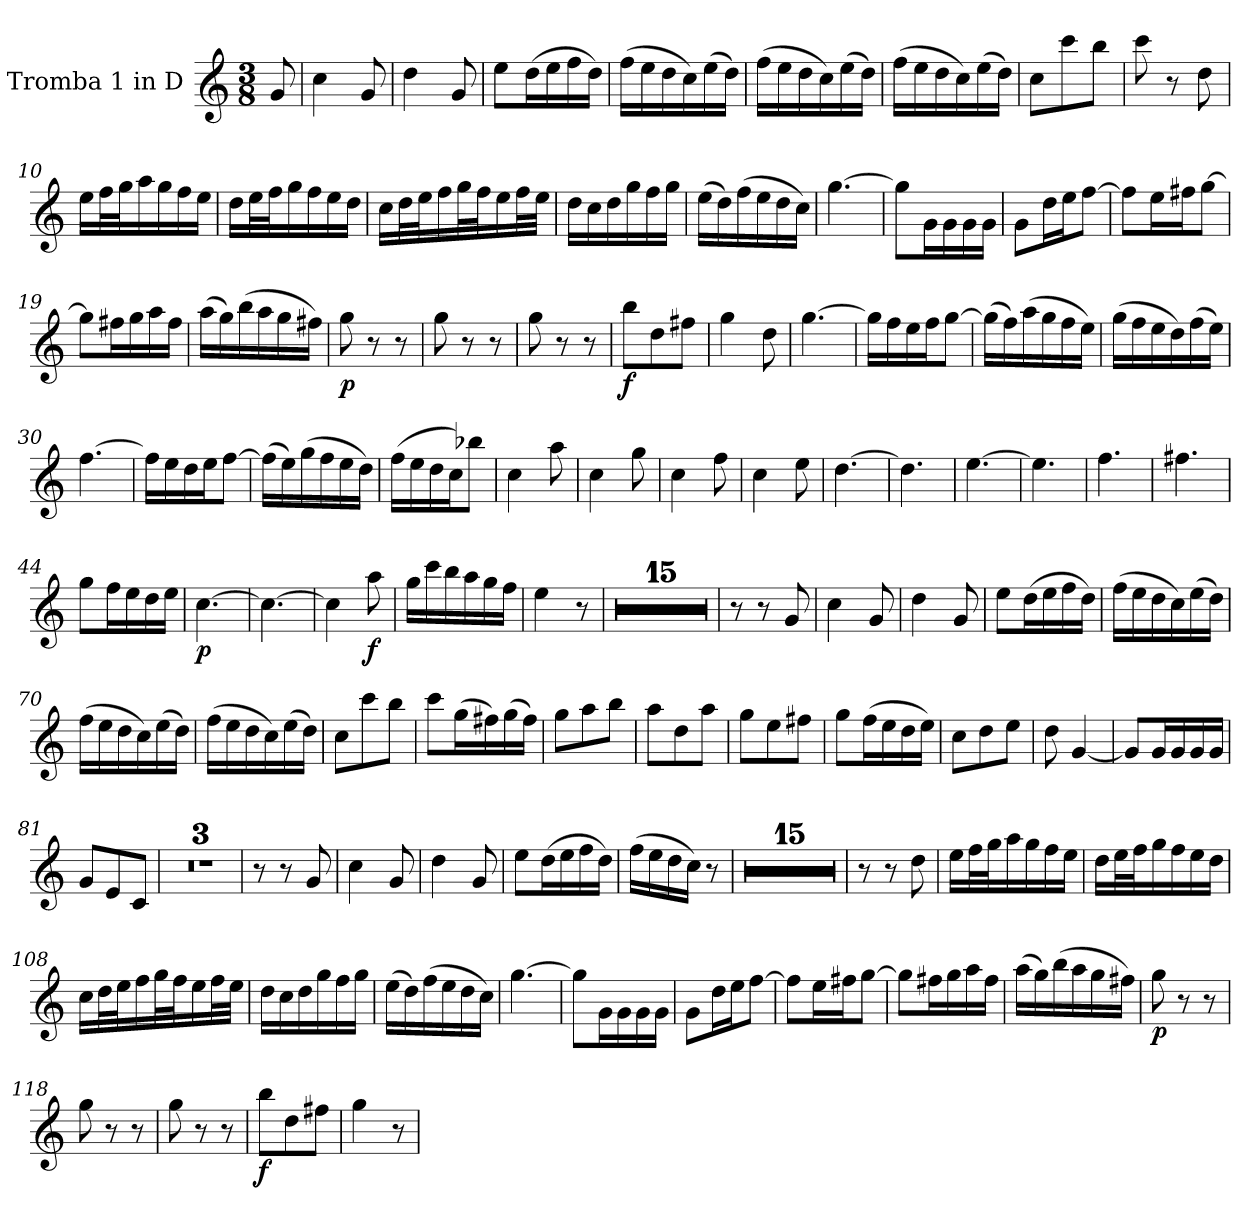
**kern	**dynam
*part1	*part1
*staff1	*staff1
*I"Tromba 1 in D	*
*I'Tr 1 in D	*
*clefG2	*
*ITrd-1c-2	*
*k[f#c#]	*
*M3/8	*
=1	=1
8a/	.
=2	=2
4dd\	.
8a/	.
=3	=3
4ee\	.
8a/	.
=4	=4
8ff#\L	.
(16ee\L	.
16ff#\	.
16gg\	.
16ee\JJ)	.
=5	=5
(16gg\LL	.
16ff#\	.
16ee\	.
16dd\)	.
(16ff#\	.
16ee\JJ)	.
=6	=6
(16gg\LL	.
16ff#\	.
16ee\	.
16dd\)	.
(16ff#\	.
16ee\JJ)	.
!!LO:LB:g=z
=7	=7
(16gg\LL	.
16ff#\	.
16ee\	.
16dd\)	.
(16ff#\	.
16ee\JJ)	.
=8	=8
8dd\L	.
8ddd\	.
8ccc#\J	.
=9	=9
8ddd\	.
8r	.
8ee\	.
=10	=10
16ff#\LL	.
32gg\L	.
32aa\J	.
16bb\	.
16aa\	.
16gg\	.
16ff#\JJ	.
=11	=11
16ee\LL	.
32ff#\L	.
32gg\J	.
16aa\	.
16gg\	.
16ff#\	.
16ee\JJ	.
!!LO:LB:g=z
=12	=12
16dd\LL	.
32ee\L	.
32ff#\J	.
16gg\	.
32aa\L	.
32gg\J	.
16ff#\	.
32gg\L	.
32ff#\JJJ	.
!!LO:LB:g=z
=13	=13
16ee\LL	.
16dd\	.
16ee\	.
16aa\	.
16gg\	.
16aa\JJ	.
=14	=14
(16ff#\LL	.
16ee\)	.
(16gg\	.
16ff#\	.
16ee\	.
16dd\JJ)	.
=15	=15
[4.aa\	.
=16	=16
8aa\L]	.
16a\L	.
16a\	.
16a\	.
16a\JJ	.
=17	=17
8a\L	.
16ee\L	.
16ff#\J	.
[8gg\J	.
=18	=18
8gg\L]	.
16ff#\L	.
16gg#X\J	.
[8aa\J	.
!!LO:LB:g=z
=19	=19
8aa\L]	.
16gg#X\L	.
16aa\	.
16bb\	.
16gg#\JJ	.
!!LO:LB:g=z
=20	=20
(16bb\LL	.
16aa\)	.
(16ccc#\	.
16bb\	.
16aa\	.
16gg#X\JJ)	.
=21	=21
!	!LO:DY:b
8aa\	p
8r	.
8r	.
=22	=22
8aa\	.
8r	.
8r	.
=23	=23
8aa\	.
8r	.
8r	.
=24	=24
!	!LO:DY:b
8ccc#\L	f
8ee\	.
8gg#X\J	.
=25	=25
4aa\	.
8ee\	.
=26	=26
[4.aa\	.
!!LO:LB:g=z
=27	=27
16aa\LL]	.
16gg\	.
16ff#\	.
16gg\J	.
[8aa\J	.
=28	=28
(16aa\LL]	.
16gg\)	.
(16bb\	.
16aa\	.
16gg\	.
16ff#\JJ)	.
=29	=29
(16aa\LL	.
16gg\	.
16ff#\	.
16ee\)	.
(16gg\	.
16ff#\JJ)	.
=30	=30
[4.gg\	.
=31	=31
16gg\LL]	.
16ff#\	.
16ee\	.
16ff#\J	.
[8gg\J	.
=32	=32
(16gg\LL]	.
16ff#\)	.
(16aa\	.
16gg\	.
16ff#\	.
16ee\JJ)	.
!!LO:LB:g=z
=33	=33
(16gg\LL	.
16ff#\	.
16ee\	.
16dd\J)	.
8cccn\J	.
!!LO:LB:g=z
=34	=34
4dd\	.
8bb\	.
=35	=35
4dd\	.
8aa\	.
=36	=36
4dd\	.
8gg\	.
=37	=37
4dd\	.
8ff#\	.
=38	=38
[4.ee\	.
=39	=39
4.ee\]	.
!!LO:LB:g=z
=40	=40
[4.ff#\	.
=41	=41
4.ff#\]	.
=42	=42
4.gg\	.
=43	=43
4.gg#X\	.
=44	=44
8aa\L	.
16gg\L	.
16ff#\	.
16ee\	.
16ff#\JJ	.
=45	=45
!	!LO:DY:b
[4.dd\	p
=46	=46
4.dd\_	.
!!LO:LB:g=z
=47	=47
4dd\]	.
!	!LO:DY:b
8bb\	f
=48	=48
16aa\LL	.
16ddd\	.
16ccc#\	.
16bb\	.
16aa\	.
16gg\JJ	.
=49	=49
4ff#\	.
8r	.
=50	=50
4.r	.
=51	=51
4.r	.
=52	=52
4.r	.
=53	=53
4.r	.
=54	=54
4.r	.
=55	=55
4.r	.
=56	=56
4.r	.
=57	=57
4.r	.
=58	=58
4.r	.
!!LO:LB:g=z
=59	=59
4.r	.
=60	=60
4.r	.
=61	=61
4.r	.
=62	=62
4.r	.
=63	=63
4.r	.
=64	=64
4.r	.
!!LO:PB:g=z
=65	=65
8r	.
8r	.
8a/	.
=66	=66
4dd\	.
8a/	.
=67	=67
4ee\	.
8a/	.
=68	=68
8ff#\L	.
(16ee\L	.
16ff#\	.
16gg\	.
16ee\JJ)	.
=69	=69
(16gg\LL	.
16ff#\	.
16ee\	.
16dd\)	.
(16ff#\	.
16ee\JJ)	.
=70	=70
(16gg\LL	.
16ff#\	.
16ee\	.
16dd\)	.
(16ff#\	.
16ee\JJ)	.
!!LO:LB:g=z
=71	=71
(16gg\LL	.
16ff#\	.
16ee\	.
16dd\)	.
(16ff#\	.
16ee\JJ)	.
=72	=72
8dd\L	.
8ddd\	.
8ccc#\J	.
=73	=73
8ddd\L	.
(16aa\L	.
16gg#X\)	.
(16aa\	.
16gg#\JJ)	.
=74	=74
8aa\L	.
8bb\	.
8ccc#\J	.
=75	=75
8bb\L	.
8ee\	.
8bb\J	.
=76	=76
8aa\L	.
8ff#\	.
8gg#X\J	.
!!LO:LB:g=z
=77	=77
8aa\L	.
(16gg\L	.
16ff#\	.
16ee\	.
16ff#\JJ)	.
=78	=78
8dd\L	.
8ee\	.
8ff#\J	.
=79	=79
8ee\	.
[4a/	.
=80	=80
8a/L]	.
16a/L	.
16a/	.
16a/	.
16a/JJ	.
=81	=81
8a/L	.
8f#/	.
8d/J	.
=82	=82
4.r	.
=83	=83
4.r	.
=84	=84
4.r	.
=85	=85
8r	.
8r	.
8a/	.
!!LO:LB:g=z
=86	=86
4dd\	.
8a/	.
=87	=87
4ee\	.
8a/	.
!!LO:LB:g=z
=88	=88
8ff#\L	.
(16ee\L	.
16ff#\	.
16gg\	.
16ee\JJ)	.
=89	=89
(16gg\LL	.
16ff#\	.
16ee\	.
16dd\JJ)	.
8r	.
=90	=90
4.r	.
=91	=91
4.r	.
=92	=92
4.r	.
=93	=93
4.r	.
=94	=94
4.r	.
=95	=95
4.r	.
=96	=96
4.r	.
=97	=97
4.r	.
=98	=98
4.r	.
!!LO:LB:g=z
=99	=99
4.r	.
=100	=100
4.r	.
=101	=101
4.r	.
=102	=102
4.r	.
=103	=103
4.r	.
=104	=104
4.r	.
=105	=105
8r	.
8r	.
8ee\	.
=106	=106
16ff#\LL	.
32gg\L	.
32aa\J	.
16bb\	.
16aa\	.
16gg\	.
16ff#\JJ	.
=107	=107
16ee\LL	.
32ff#\L	.
32gg\J	.
16aa\	.
16gg\	.
16ff#\	.
16ee\JJ	.
!!LO:LB:g=z
=108	=108
16dd\LL	.
32ee\L	.
32ff#\J	.
16gg\	.
32aa\L	.
32gg\J	.
16ff#\	.
32gg\L	.
32ff#\JJJ	.
!!LO:LB:g=z
=109	=109
16ee\LL	.
16dd\	.
16ee\	.
16aa\	.
16gg\	.
16aa\JJ	.
=110	=110
(16ff#\LL	.
16ee\)	.
(16gg\	.
16ff#\	.
16ee\	.
16dd\JJ)	.
=111	=111
[4.aa\	.
=112	=112
8aa\L]	.
16a\L	.
16a\	.
16a\	.
16a\JJ	.
=113	=113
8a\L	.
16ee\L	.
16ff#\J	.
[8gg\J	.
=114	=114
8gg\L]	.
16ff#\L	.
16gg#X\J	.
[8aa\J	.
!!LO:LB:g=z
=115	=115
8aa\L]	.
16gg#X\L	.
16aa\	.
16bb\	.
16gg#\JJ	.
=116	=116
(16bb\LL	.
16aa\)	.
(16ccc#\	.
16bb\	.
16aa\	.
16gg#X\JJ)	.
!!LO:LB:g=z
=117	=117
!	!LO:DY:b
8aa\	p
8r	.
8r	.
=118	=118
8aa\	.
8r	.
8r	.
=119	=119
8aa\	.
8r	.
8r	.
=120	=120
!	!LO:DY:b
8ccc#\L	f
8ee\	.
8gg#X\J	.
=121	=121
4aa\	.
8r	.
=	=
*-	*-
